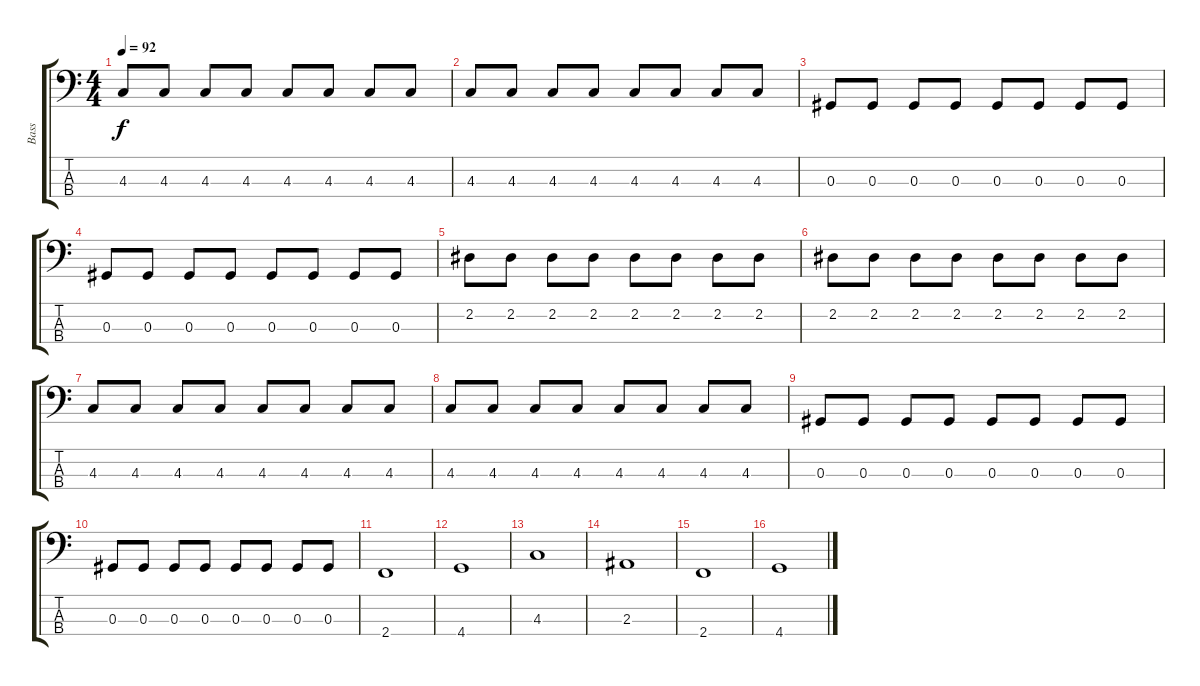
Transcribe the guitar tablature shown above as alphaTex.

\track ("Bass" "Bass") {instrument electricbassfinger}
\staff {score tabs}
\tuning (Gb2 Db2 Ab1 Eb1) {hide}
\ts (4 4)
\tempo 92
\clef f4
\ks c
4.3.8{dy f} 4.3.8 4.3.8 4.3.8 4.3.8 4.3.8 4.3.8 4.3.8 |
4.3.8 4.3.8 4.3.8 4.3.8 4.3.8 4.3.8 4.3.8 4.3.8 |
0.3.8 0.3.8 0.3.8 0.3.8 0.3.8 0.3.8 0.3.8 0.3.8 |
0.3.8 0.3.8 0.3.8 0.3.8 0.3.8 0.3.8 0.3.8 0.3.8 |
2.2.8 2.2.8 2.2.8 2.2.8 2.2.8 2.2.8 2.2.8 2.2.8 |
2.2.8 2.2.8 2.2.8 2.2.8 2.2.8 2.2.8 2.2.8 2.2.8 |
4.3.8 4.3.8 4.3.8 4.3.8 4.3.8 4.3.8 4.3.8 4.3.8 |
4.3.8 4.3.8 4.3.8 4.3.8 4.3.8 4.3.8 4.3.8 4.3.8 |
0.3.8 0.3.8 0.3.8 0.3.8 0.3.8 0.3.8 0.3.8 0.3.8 |
0.3.8 0.3.8 0.3.8 0.3.8 0.3.8 0.3.8 0.3.8 0.3.8 |
2.4.1 |
4.4.1 |
4.3.1 |
2.3.1 |
2.4.1 |
4.4.1
